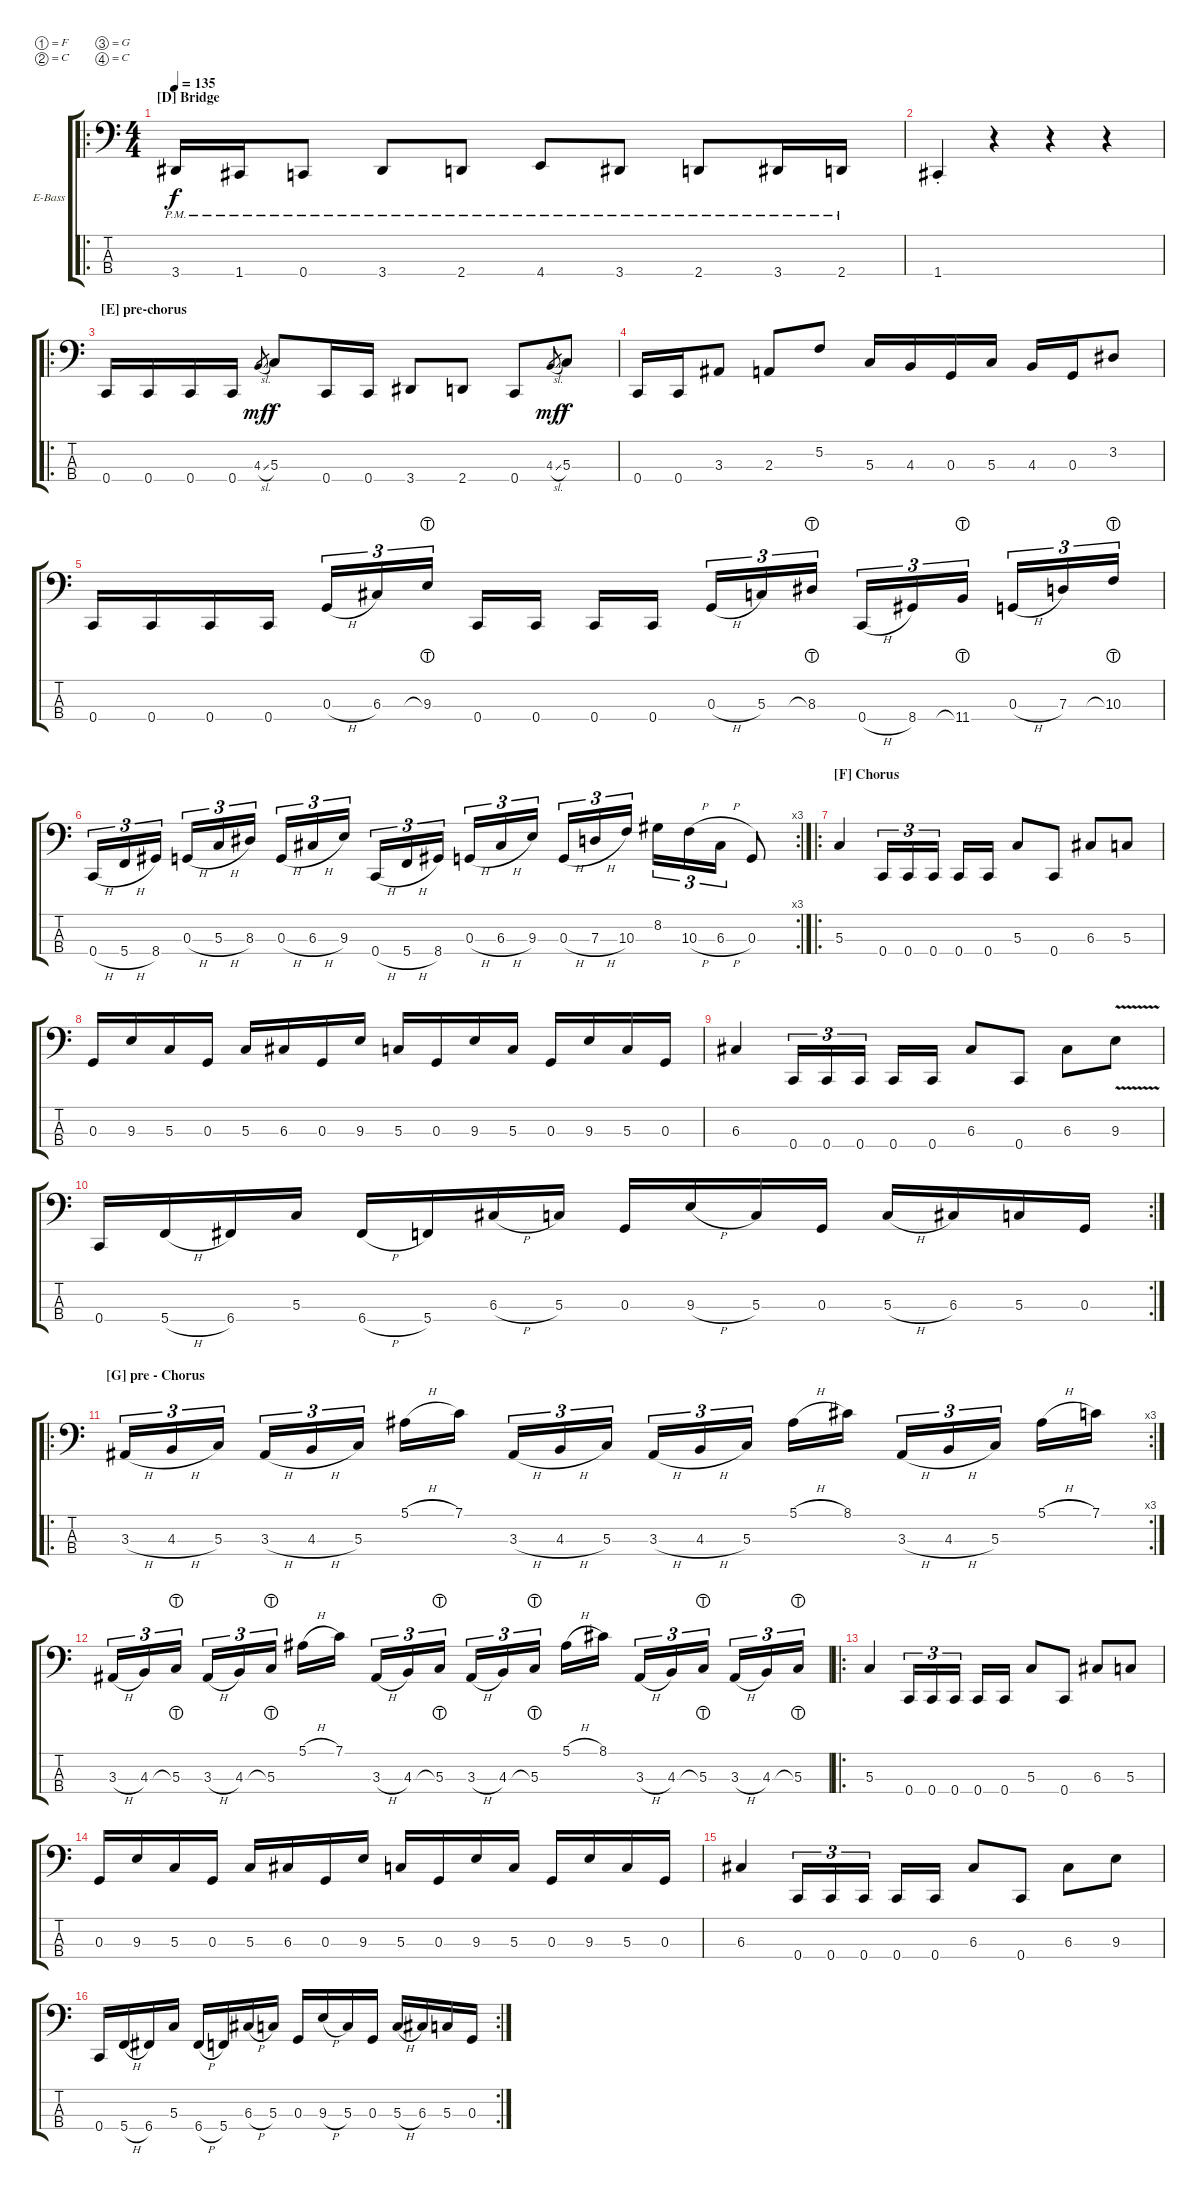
\bracketExtendMode groupsimilarinstruments
\firstSystemTrackNameOrientation horizontal
\otherSystemsTrackNameOrientation horizontal
\track ("Electric Bass" "E-Bass") {instrument electricbassfinger}
\staff {score tabs}
\tuning (F2 C2 G1 C1)
\ro
\ts (4 4)
\section ("D" "Bridge")
\tempo 135
\clef f4
\ks c
3.4{pm}.16{dy f} 1.4{pm}.16{beam merge} 0.4{pm}.8 3.4{pm}.8 2.4{pm}.8 4.4{pm}.8 3.4{pm}.8 2.4{pm}.8 3.4{pm}.16 2.4{pm}.16 |
1.4{st}.4 r.4 r.4 r.4 |
\ro
\section ("E" "pre-chorus")
0.4.16 0.4.16 0.4.16 0.4.16 4.3{sl}.8{gr dy mf} 5.3.8{dy f} 0.4.16 0.4.16 3.4.8 2.4.8 0.4.8 4.3{sl}.8{gr dy mf} 5.3.8{dy f} |
0.4.16 0.4.16 3.3.8 2.3.8 5.2.8 5.3.16 4.3.16 0.3.16 5.3.16 4.3.16 0.3.16 3.2.8 |
0.4.16 0.4.16 0.4.16 0.4.16 0.3{h}.16{tu (3 2)} 6.3.16{tu (3 2)} 9.3{lht}.16{tu (3 2)} 0.4.16 0.4.16 0.4.16 0.4.16 0.3{h}.16{tu (3 2)} 5.3.16{tu (3 2)} 8.3{lht}.16{tu (3 2)} 0.4{h}.16{tu (3 2)} 8.4.16{tu (3 2)} 11.4{lht}.16{tu (3 2)} 0.3{h}.16{tu (3 2)} 7.3.16{tu (3 2)} 10.3{lht}.16{tu (3 2)} |
\rc 3
0.4{h}.16{tu (3 2)} 5.4{h}.16{tu (3 2)} 8.4.16{tu (3 2)} 0.3{h}.16{tu (3 2)} 5.3{h}.16{tu (3 2)} 8.3.16{tu (3 2)} 0.3{h}.16{tu (3 2)} 6.3{h}.16{tu (3 2)} 9.3.16{tu (3 2)} 0.4{h}.16{tu (3 2)} 5.4{h}.16{tu (3 2)} 8.4.16{tu (3 2)} 0.3{h}.16{tu (3 2)} 6.3{h}.16{tu (3 2)} 9.3.16{tu (3 2)} 0.3{h}.16{tu (3 2)} 7.3{h}.16{tu (3 2)} 10.3.16{tu (3 2)} 8.2.16{tu (3 2)} 10.3{h}.16{tu (3 2)} 6.3{h}.16{tu (3 2)} 0.3.8 |
\ro
\section ("F" "Chorus")
5.3.4 0.4.16{tu (3 2)} 0.4.16{tu (3 2)} 0.4.16{tu (3 2)} 0.4.16 0.4.16 5.3.8 0.4.8 6.3.8 5.3.8 |
0.3.16 9.3.16 5.3.16 0.3.16 5.3.16 6.3.16 0.3.16 9.3.16 5.3.16 0.3.16 9.3.16 5.3.16 0.3.16 9.3.16 5.3.16 0.3.16 |
6.3.4 0.4.16{tu (3 2)} 0.4.16{tu (3 2)} 0.4.16{tu (3 2)} 0.4.16 0.4.16 6.3.8 0.4.8 6.3.8 9.3{v}.8 |
\rc 2
0.4.16 5.4{h}.16 6.4.16 5.3.16 6.4{h}.16 5.4.16 6.3{h}.16 5.3.16 0.3.16 9.3{h}.16 5.3.16 0.3.16 5.3{h}.16 6.3.16 5.3.16 0.3.16 |
\ro
\rc 3
\section ("G" "pre - Chorus")
3.3{h}.16{tu (3 2)} 4.3{h}.16{tu (3 2)} 5.3.16{tu (3 2)} 3.3{h}.16{tu (3 2)} 4.3{h}.16{tu (3 2)} 5.3.16{tu (3 2)} 5.1{h}.16 7.1.16 3.3{h}.16{tu (3 2)} 4.3{h}.16{tu (3 2)} 5.3.16{tu (3 2)} 3.3{h}.16{tu (3 2)} 4.3{h}.16{tu (3 2)} 5.3.16{tu (3 2)} 5.1{h}.16 8.1.16 3.3{h}.16{tu (3 2)} 4.3{h}.16{tu (3 2)} 5.3.16{tu (3 2)} 5.1{h}.16 7.1.16 |
3.3{h}.16{tu (3 2)} 4.3.16{tu (3 2)} 5.3{lht}.16{tu (3 2)} 3.3{h}.16{tu (3 2)} 4.3.16{tu (3 2)} 5.3{lht}.16{tu (3 2)} 5.1{h}.16 7.1.16 3.3{h}.16{tu (3 2)} 4.3.16{tu (3 2)} 5.3{lht}.16{tu (3 2)} 3.3{h}.16{tu (3 2)} 4.3.16{tu (3 2)} 5.3{lht}.16{tu (3 2)} 5.1{h}.16 8.1.16 3.3{h}.16{tu (3 2)} 4.3.16{tu (3 2)} 5.3{lht}.16{tu (3 2)} 3.3{h}.16{tu (3 2)} 4.3.16{tu (3 2)} 5.3{lht}.16{tu (3 2)} |
\ro
5.3.4 0.4.16{tu (3 2)} 0.4.16{tu (3 2)} 0.4.16{tu (3 2)} 0.4.16 0.4.16 5.3.8 0.4.8 6.3.8 5.3.8 |
0.3.16 9.3.16 5.3.16 0.3.16 5.3.16 6.3.16 0.3.16 9.3.16 5.3.16 0.3.16 9.3.16 5.3.16 0.3.16 9.3.16 5.3.16 0.3.16 |
6.3.4 0.4.16{tu (3 2)} 0.4.16{tu (3 2)} 0.4.16{tu (3 2)} 0.4.16 0.4.16 6.3.8 0.4.8 6.3.8 9.3.8 |
\rc 2
0.4.16 5.4{h}.16 6.4.16 5.3.16 6.4{h}.16 5.4.16 6.3{h}.16 5.3.16 0.3.16 9.3{h}.16 5.3.16 0.3.16 5.3{h}.16 6.3.16 5.3.16 0.3.16
